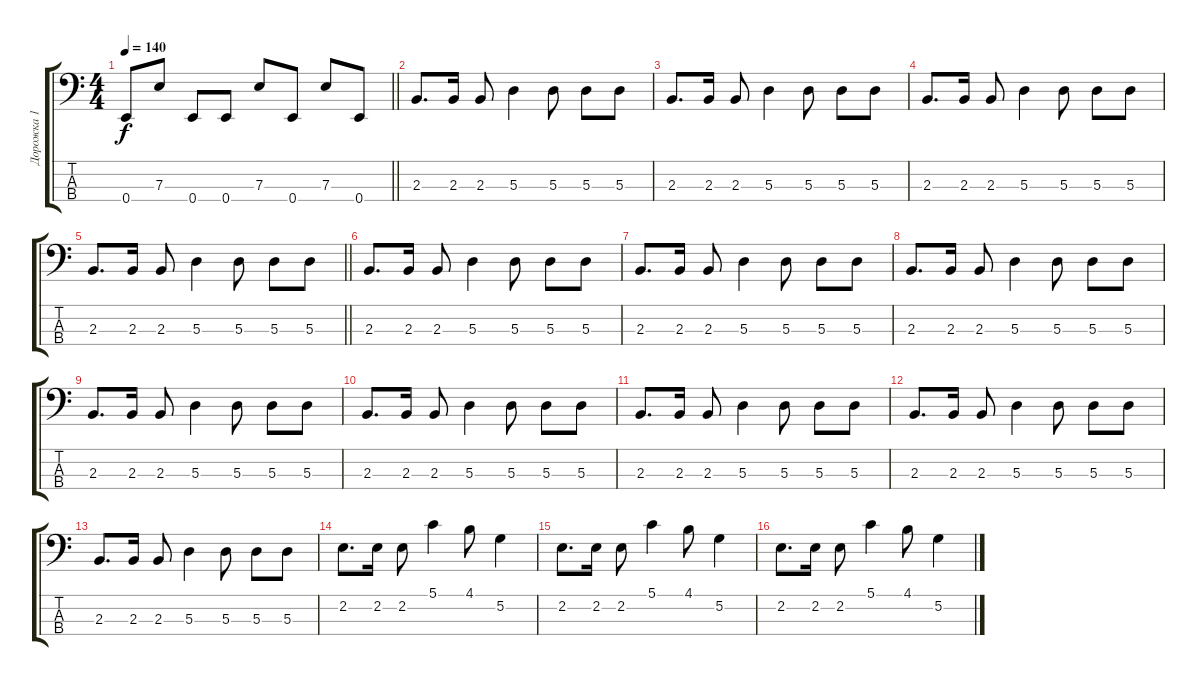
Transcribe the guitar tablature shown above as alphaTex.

\track ("Дорожка 1" "Дорожка 1") {instrument electricbassfinger}
\staff {score tabs}
\tuning (G2 D2 A1 E1) {hide}
\ts (4 4)
\tempo 140
\clef f4
\barLineRight lightlight
\ks c
0.4.8{dy f} 7.3.8 0.4.8 0.4.8 7.3.8 0.4.8 7.3.8 0.4.8 |
2.3.8{d} 2.3.16 2.3.8 5.3.4 5.3.8 5.3.8 5.3.8 |
2.3.8{d} 2.3.16 2.3.8 5.3.4 5.3.8 5.3.8 5.3.8 |
2.3.8{d} 2.3.16 2.3.8 5.3.4 5.3.8 5.3.8 5.3.8 |
\barLineRight lightlight
2.3.8{d} 2.3.16 2.3.8 5.3.4 5.3.8 5.3.8 5.3.8 |
2.3.8{d} 2.3.16 2.3.8 5.3.4 5.3.8 5.3.8 5.3.8 |
2.3.8{d} 2.3.16 2.3.8 5.3.4 5.3.8 5.3.8 5.3.8 |
2.3.8{d} 2.3.16 2.3.8 5.3.4 5.3.8 5.3.8 5.3.8 |
2.3.8{d} 2.3.16 2.3.8 5.3.4 5.3.8 5.3.8 5.3.8 |
2.3.8{d} 2.3.16 2.3.8 5.3.4 5.3.8 5.3.8 5.3.8 |
2.3.8{d} 2.3.16 2.3.8 5.3.4 5.3.8 5.3.8 5.3.8 |
2.3.8{d} 2.3.16 2.3.8 5.3.4 5.3.8 5.3.8 5.3.8 |
2.3.8{d} 2.3.16 2.3.8 5.3.4 5.3.8 5.3.8 5.3.8 |
2.2.8{d} 2.2.16 2.2.8 5.1.4 4.1.8 5.2.4 |
2.2.8{d} 2.2.16 2.2.8 5.1.4 4.1.8 5.2.4 |
2.2.8{d} 2.2.16 2.2.8 5.1.4 4.1.8 5.2.4
